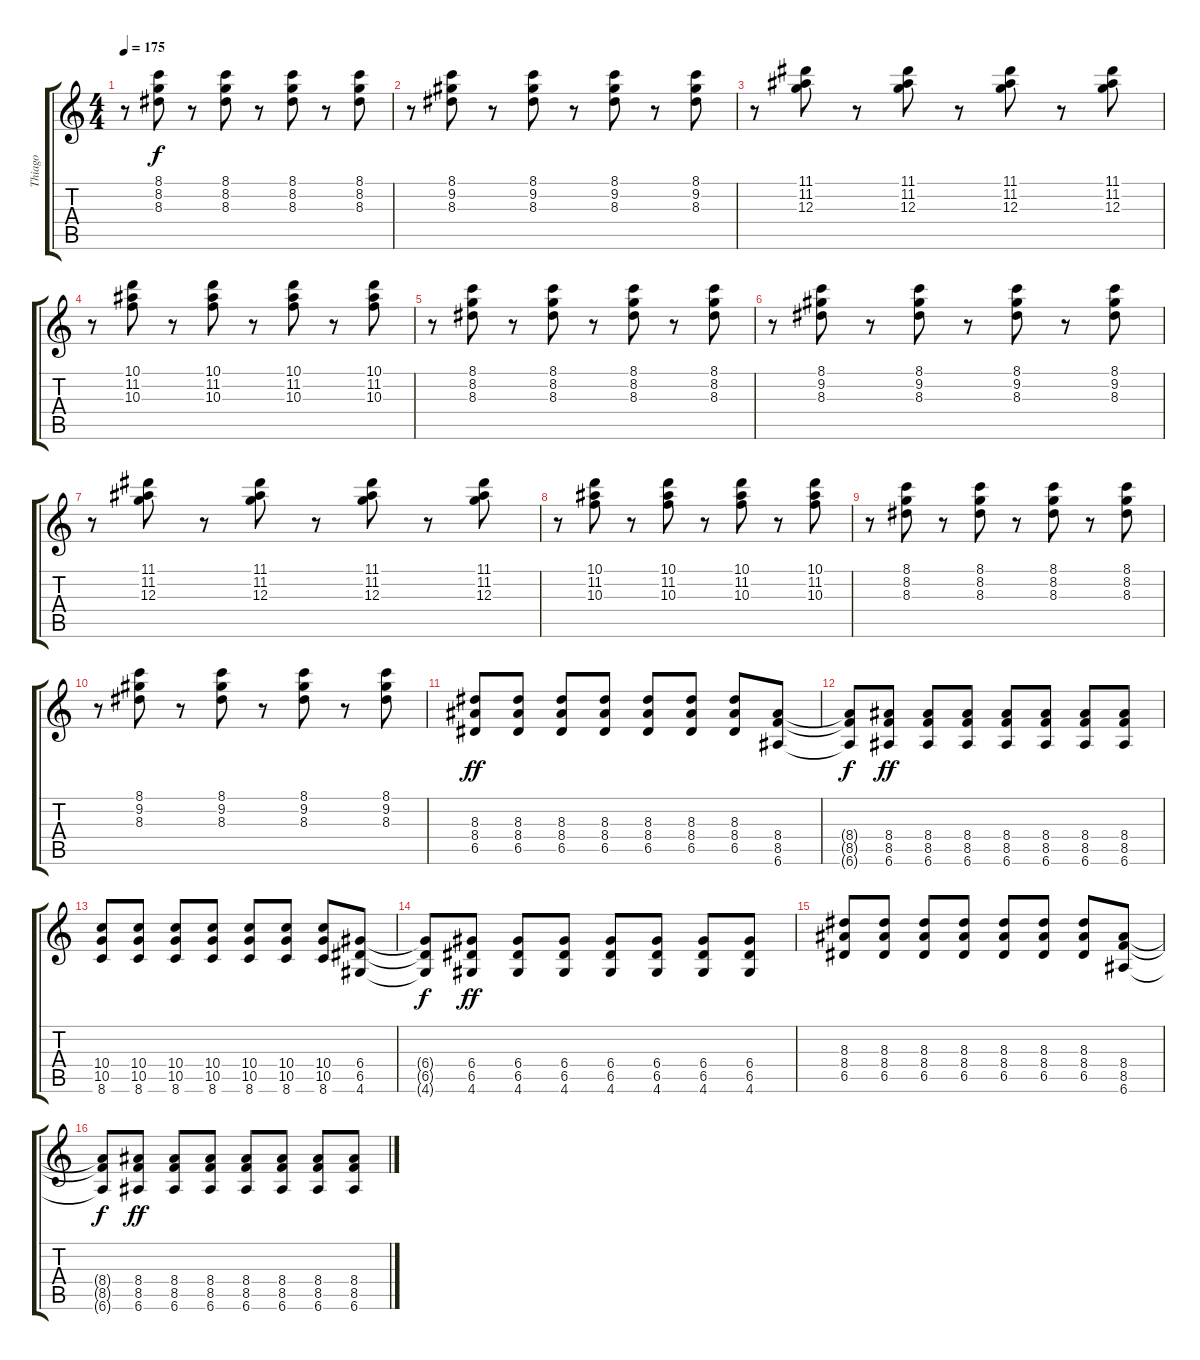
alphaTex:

\track ("Thiago" "Thiago") {instrument distortionguitar}
\staff {score tabs}
\tuning (E4 B3 G3 D3 A2 E2) {hide}
\ts (4 4)
\tempo 175
\clef g2
\ks c
r.8{dy f} (8.1 8.2 8.3).8 r.8 (8.1 8.2 8.3).8 r.8 (8.1 8.2 8.3).8 r.8 (8.1 8.2 8.3).8 |
r.8 (8.1 9.2 8.3).8 r.8 (8.1 9.2 8.3).8 r.8 (8.1 9.2 8.3).8 r.8 (8.1 9.2 8.3).8 |
r.8 (11.1 11.2 12.3).8 r.8 (11.1 11.2 12.3).8 r.8 (11.1 11.2 12.3).8 r.8 (11.1 11.2 12.3).8 |
r.8 (10.1 11.2 10.3).8 r.8 (10.1 11.2 10.3).8 r.8 (10.1 11.2 10.3).8 r.8 (10.1 11.2 10.3).8 |
r.8 (8.1 8.2 8.3).8 r.8 (8.1 8.2 8.3).8 r.8 (8.1 8.2 8.3).8 r.8 (8.1 8.2 8.3).8 |
r.8 (8.1 9.2 8.3).8 r.8 (8.1 9.2 8.3).8 r.8 (8.1 9.2 8.3).8 r.8 (8.1 9.2 8.3).8 |
r.8 (11.1 11.2 12.3).8 r.8 (11.1 11.2 12.3).8 r.8 (11.1 11.2 12.3).8 r.8 (11.1 11.2 12.3).8 |
r.8 (10.1 11.2 10.3).8 r.8 (10.1 11.2 10.3).8 r.8 (10.1 11.2 10.3).8 r.8 (10.1 11.2 10.3).8 |
r.8 (8.1 8.2 8.3).8 r.8 (8.1 8.2 8.3).8 r.8 (8.1 8.2 8.3).8 r.8 (8.1 8.2 8.3).8 |
r.8 (8.1 9.2 8.3).8 r.8 (8.1 9.2 8.3).8 r.8 (8.1 9.2 8.3).8 r.8 (8.1 9.2 8.3).8 |
(8.3 8.4 6.5).8{dy ff} (8.3 8.4 6.5).8 (8.3 8.4 6.5).8 (8.3 8.4 6.5).8 (8.3 8.4 6.5).8 (8.3 8.4 6.5).8 (8.3 8.4 6.5).8 (8.4 8.5 6.6).8 |
(8.4{t} 8.5{t} 6.6{t}).8{dy f} (8.4 8.5 6.6).8{dy ff} (8.4 8.5 6.6).8 (8.4 8.5 6.6).8 (8.4 8.5 6.6).8 (8.4 8.5 6.6).8 (8.4 8.5 6.6).8 (8.4 8.5 6.6).8 |
(10.4 10.5 8.6).8 (10.4 10.5 8.6).8 (10.4 10.5 8.6).8 (10.4 10.5 8.6).8 (10.4 10.5 8.6).8 (10.4 10.5 8.6).8 (10.4 10.5 8.6).8 (6.4 6.5 4.6).8 |
(6.4{t} 6.5{t} 4.6{t}).8{dy f} (6.4 6.5 4.6).8{dy ff} (6.4 6.5 4.6).8 (6.4 6.5 4.6).8 (6.4 6.5 4.6).8 (6.4 6.5 4.6).8 (6.4 6.5 4.6).8 (6.4 6.5 4.6).8 |
(8.3 8.4 6.5).8 (8.3 8.4 6.5).8 (8.3 8.4 6.5).8 (8.3 8.4 6.5).8 (8.3 8.4 6.5).8 (8.3 8.4 6.5).8 (8.3 8.4 6.5).8 (8.4 8.5 6.6).8 |
(8.4{t} 8.5{t} 6.6{t}).8{dy f} (8.4 8.5 6.6).8{dy ff} (8.4 8.5 6.6).8 (8.4 8.5 6.6).8 (8.4 8.5 6.6).8 (8.4 8.5 6.6).8 (8.4 8.5 6.6).8 (8.4 8.5 6.6).8
